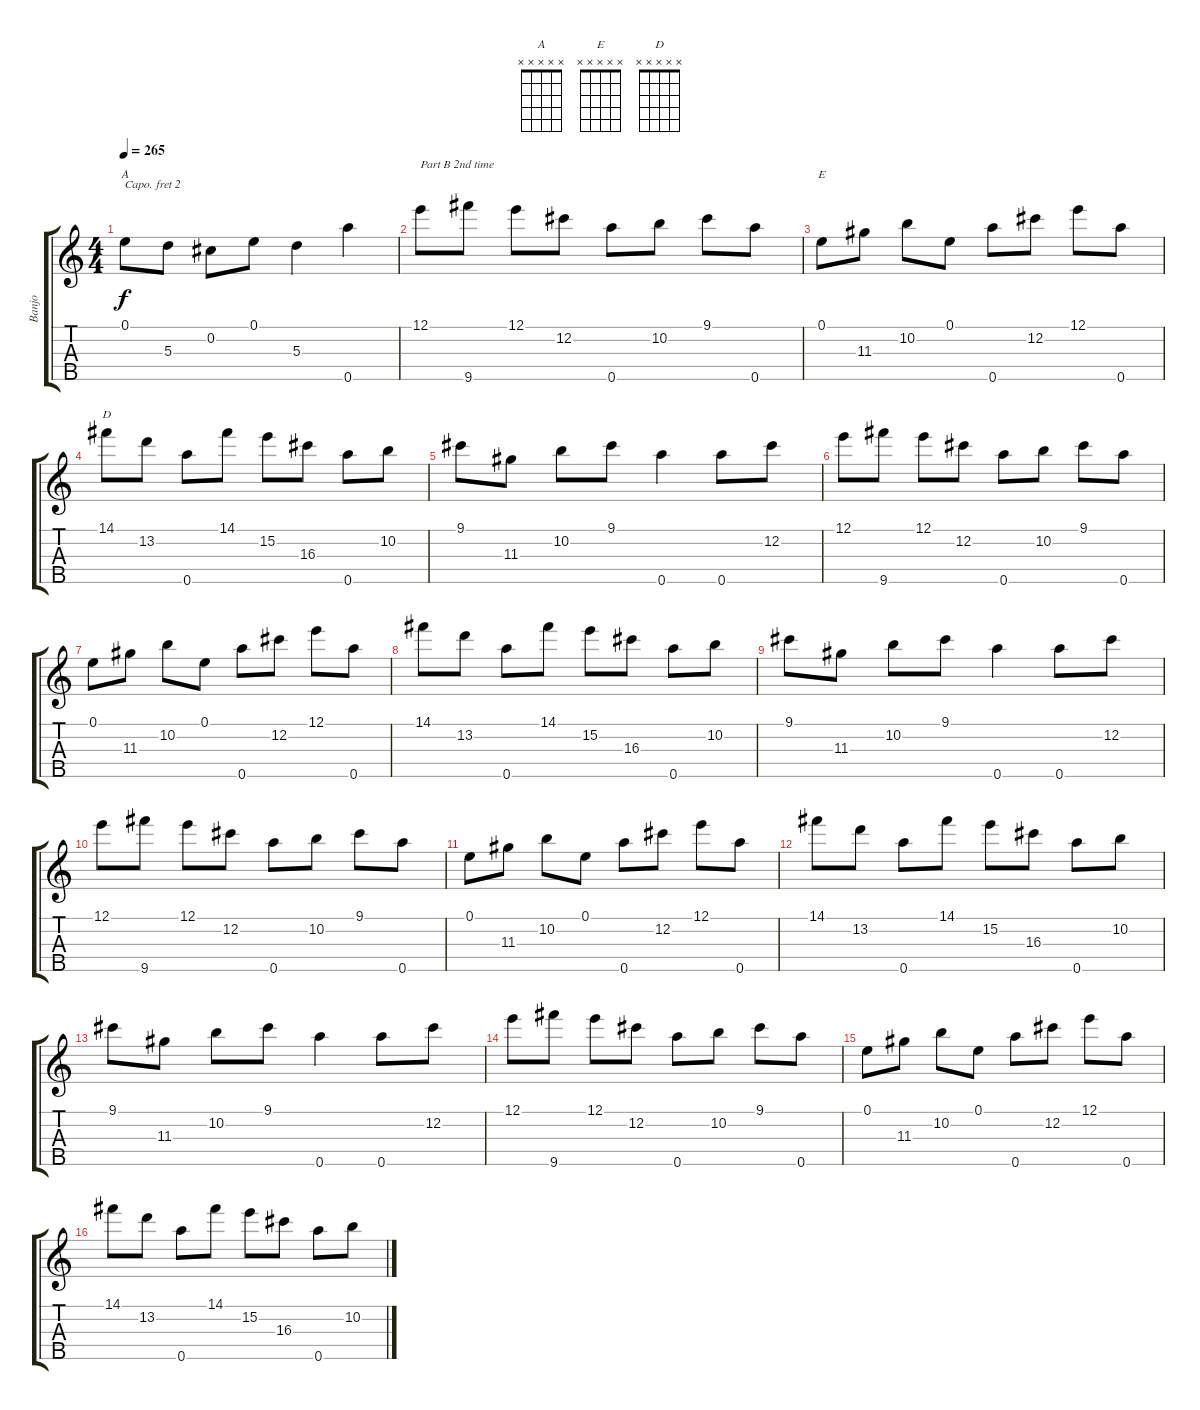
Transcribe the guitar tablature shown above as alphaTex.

\track ("Banjo" "Banjo") {instrument banjo}
\staff {score tabs}
\capo 2
\tuning (D4 B3 G3 D3 G4) {hide}
\displaytranspose 12
\chord ("A" x x x x x) {firstfret 0}
\chord ("E" x x x x x) {firstfret 0}
\chord ("D" x x x x x) {firstfret 0}
\ts (4 4)
\tempo 265
\clef g2
\ks c
0.1.8{ch "A" dy f} 5.3.8 0.2.8 0.1.8 5.3.4 0.5.4 |
12.1.8{txt "Part B 2nd time"} 9.5.8 12.1.8 12.2.8 0.5.8 10.2.8 9.1.8 0.5.8 |
0.1.8{ch "E"} 11.3.8 10.2.8 0.1.8 0.5.8 12.2.8 12.1.8 0.5.8 |
14.1.8{ch "D"} 13.2.8 0.5.8 14.1.8 15.2.8 16.3.8 0.5.8 10.2.8 |
9.1.8 11.3.8 10.2.8 9.1.8 0.5.4 0.5.8 12.2.8 |
12.1.8 9.5.8 12.1.8 12.2.8 0.5.8 10.2.8 9.1.8 0.5.8 |
0.1.8 11.3.8 10.2.8 0.1.8 0.5.8 12.2.8 12.1.8 0.5.8 |
14.1.8 13.2.8 0.5.8 14.1.8 15.2.8 16.3.8 0.5.8 10.2.8 |
9.1.8 11.3.8 10.2.8 9.1.8 0.5.4 0.5.8 12.2.8 |
12.1.8 9.5.8 12.1.8 12.2.8 0.5.8 10.2.8 9.1.8 0.5.8 |
0.1.8 11.3.8 10.2.8 0.1.8 0.5.8 12.2.8 12.1.8 0.5.8 |
14.1.8 13.2.8 0.5.8 14.1.8 15.2.8 16.3.8 0.5.8 10.2.8 |
9.1.8 11.3.8 10.2.8 9.1.8 0.5.4 0.5.8 12.2.8 |
12.1.8 9.5.8 12.1.8 12.2.8 0.5.8 10.2.8 9.1.8 0.5.8 |
0.1.8 11.3.8 10.2.8 0.1.8 0.5.8 12.2.8 12.1.8 0.5.8 |
14.1.8 13.2.8 0.5.8 14.1.8 15.2.8 16.3.8 0.5.8 10.2.8
